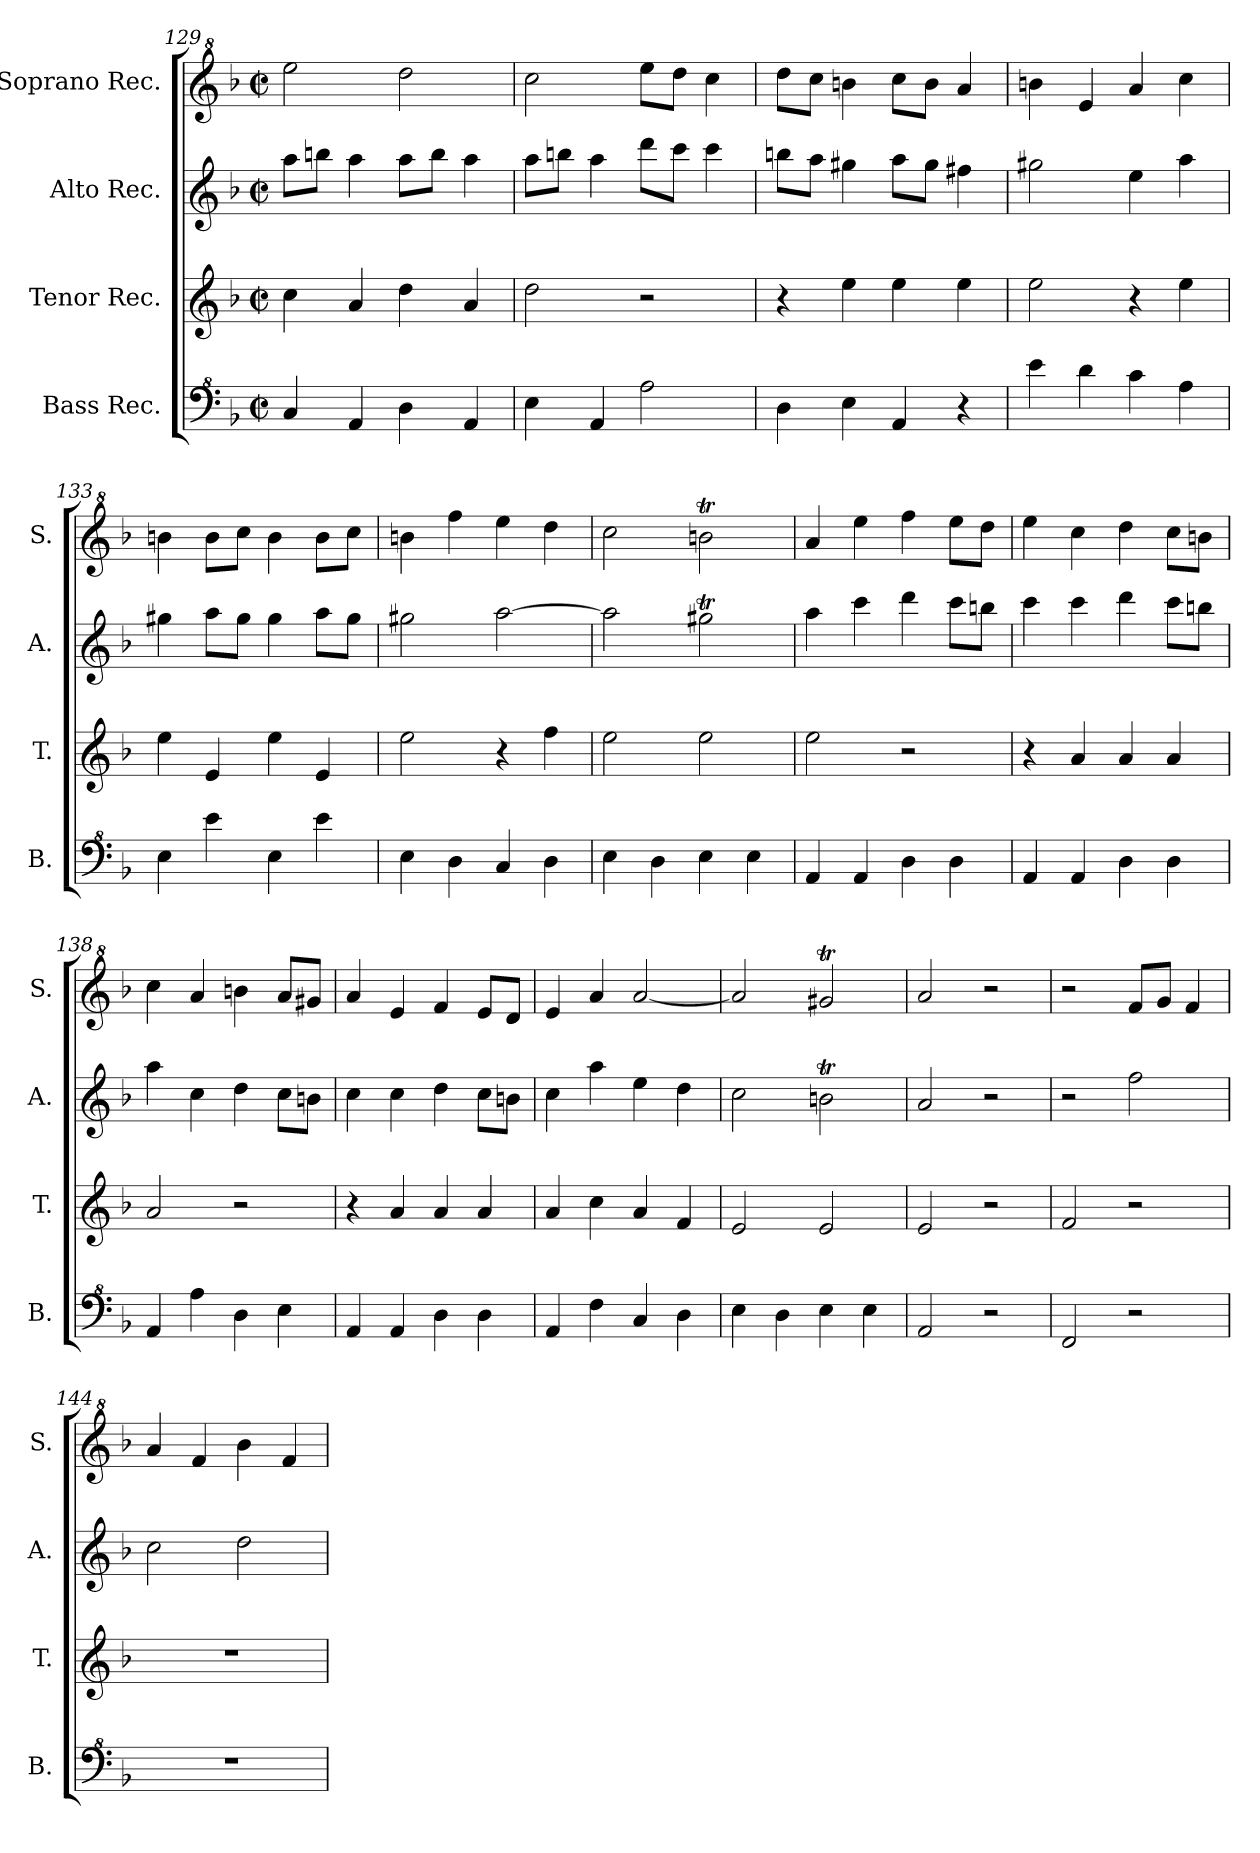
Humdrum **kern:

**kern	**kern	**kern	**kern
*part4	*part3	*part2	*part1
*staff4	*staff3	*staff2	*staff1
*I"Bass Rec.	*I"Tenor Rec.	*I"Alto Rec.	*I"Soprano Rec.
*I'B.	*I'T.	*I'A.	*I'S.
*clefF^4	*clefG2	*clefG2	*clefG^2
*k[b-]	*k[b-]	*k[b-]	*k[b-]
*F:	*F:	*F:	*F:
*M2/2	*M2/2	*M2/2	*M2/2
*met(c|)	*met(c|)	*met(c|)	*met(c|)
=129	=129	=129	=129
4c/	4cc\	8aa\L	2eee\
.	.	8bbn\J	.
4A/	4a/	4aa\	.
4d\	4dd\	8aa\L	2ddd\
.	.	8bb\J	.
4A/	4a/	4aa\	.
=130	=130	=130	=130
4e\	2dd\	8aa\L	2ccc\
.	.	8bbn\J	.
4A/	.	4aa\	.
2a\	2r	8ddd\L	8eee\L
.	.	8ccc\J	8ddd\J
.	.	4ccc\	4ccc\
=131	=131	=131	=131
4d\	4r	8bbn\L	8ddd\L
.	.	8aa\J	8ccc\J
4e\	4ee\	4gg#X\	4bbn\
4A/	4ee\	8aa\L	8ccc\L
.	.	8gg#\J	8bb\J
4r	4ee\	4ff#X\	4aa/
=132	=132	=132	=132
4ee\	2ee\	2gg#X\	4bbn\
4dd\	.	.	4ee/
4cc\	4r	4ee\	4aa/
4a\	4ee\	4aa\	4ccc\
=133	=133	=133	=133
4e\	4ee\	4gg#X\	4bbn\
4ee\	4e/	8aa\L	8bb\L
.	.	8gg#\J	8ccc\J
4e\	4ee\	4gg#\	4bb\
4ee\	4e/	8aa\L	8bb\L
.	.	8gg#\J	8ccc\J
!!LO:PB:g=z
=134	=134	=134	=134
4e\	2ee\	2gg#X\	4bbn\
4d\	.	.	4fff\
4c/	4r	[2aa\	4eee\
4d\	4ff\	.	4ddd\
=135	=135	=135	=135
4e\	2ee\	2aa\]	2ccc\
4d\	.	.	.
4e\	2ee\	2gg#Xt\	2bbnt\
4e\	.	.	.
=136	=136	=136	=136
4A/	2ee\	4aa\	4aa/
4A/	.	4ccc\	4eee\
4d\	2r	4ddd\	4fff\
4d\	.	8ccc\L	8eee\L
.	.	8bbn\J	8ddd\J
=137	=137	=137	=137
4A/	4r	4ccc\	4eee\
4A/	4a/	4ccc\	4ccc\
4d\	4a/	4ddd\	4ddd\
4d\	4a/	8ccc\L	8ccc\L
.	.	8bbn\J	8bbn\J
=138	=138	=138	=138
4A/	2a/	4aa\	4ccc\
4a\	.	4cc\	4aa/
4d\	2r	4dd\	4bbn\
4e\	.	8cc\L	8aa/L
.	.	8bn\J	8gg#X/J
=139	=139	=139	=139
4A/	4r	4cc\	4aa/
4A/	4a/	4cc\	4ee/
4d\	4a/	4dd\	4ff/
4d\	4a/	8cc\L	8ee/L
.	.	8bn\J	8dd/J
=140	=140	=140	=140
4A/	4a/	4cc\	4ee/
4f\	4cc\	4aa\	4aa/
4c/	4a/	4ee\	[2aa/
4d\	4f/	4dd\	.
=141	=141	=141	=141
4e\	2e/	2cc\	2aa/]
4d\	.	.	.
4e\	2e/	2bnt\	2gg#Xt/
4e\	.	.	.
=142	=142	=142	=142
2A/	2e/	2a/	2aa/
2r	2r	2r	2r
=143	=143	=143	=143
2F/	2f/	2r	2r
2r	2r	2ff\	8ff/L
.	.	.	8gg/J
.	.	.	4ff/
=144	=144	=144	=144
1r	1r	2cc\	4aa/
.	.	.	4ff/
.	.	2dd\	4bb-\
.	.	.	4ff/
=	=	=	=
*-	*-	*-	*-
